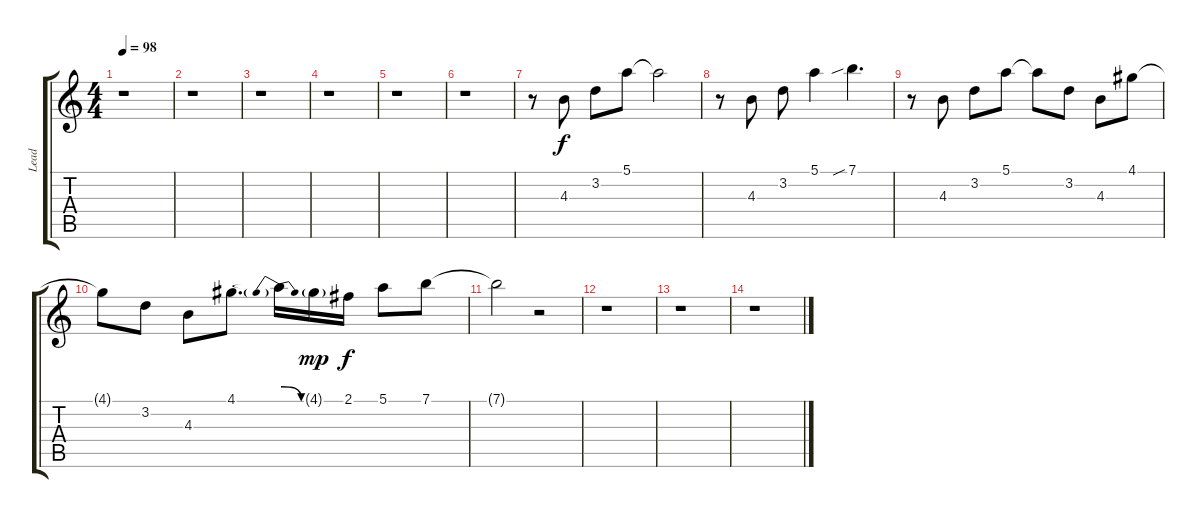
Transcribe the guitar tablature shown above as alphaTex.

\track ("Lead" "Lead") {instrument acousticguitarsteel}
\staff {score tabs}
\tuning (E4 B3 G3 D3 A2 E2) {hide}
\ts (4 4)
\tempo 98
\clef g2
\ks c
r.1{dy f} |
r.1 |
r.1 |
r.1 |
r.1 |
r.1 |
r.8 4.3.8 3.2.8 5.1.8 5.1{t}.2 |
r.8 4.3.8 3.2.8 5.1.4 7.1{sib}.4{d} |
r.8 4.3.8 3.2.8 5.1.8 5.1{t}.8 3.2.8 4.3.8 4.1.8 |
4.1{t}.8 3.2.8 4.3.8 4.1.8{d} 4.1{be (prebendrelease 0 2 60 0) t}.16 4.1{g}.16{dy mp} 2.1.16{dy f} 5.1.8 7.1.8 |
7.1{t}.2 r.2 |
r.1 |
r.1 |
r.1
